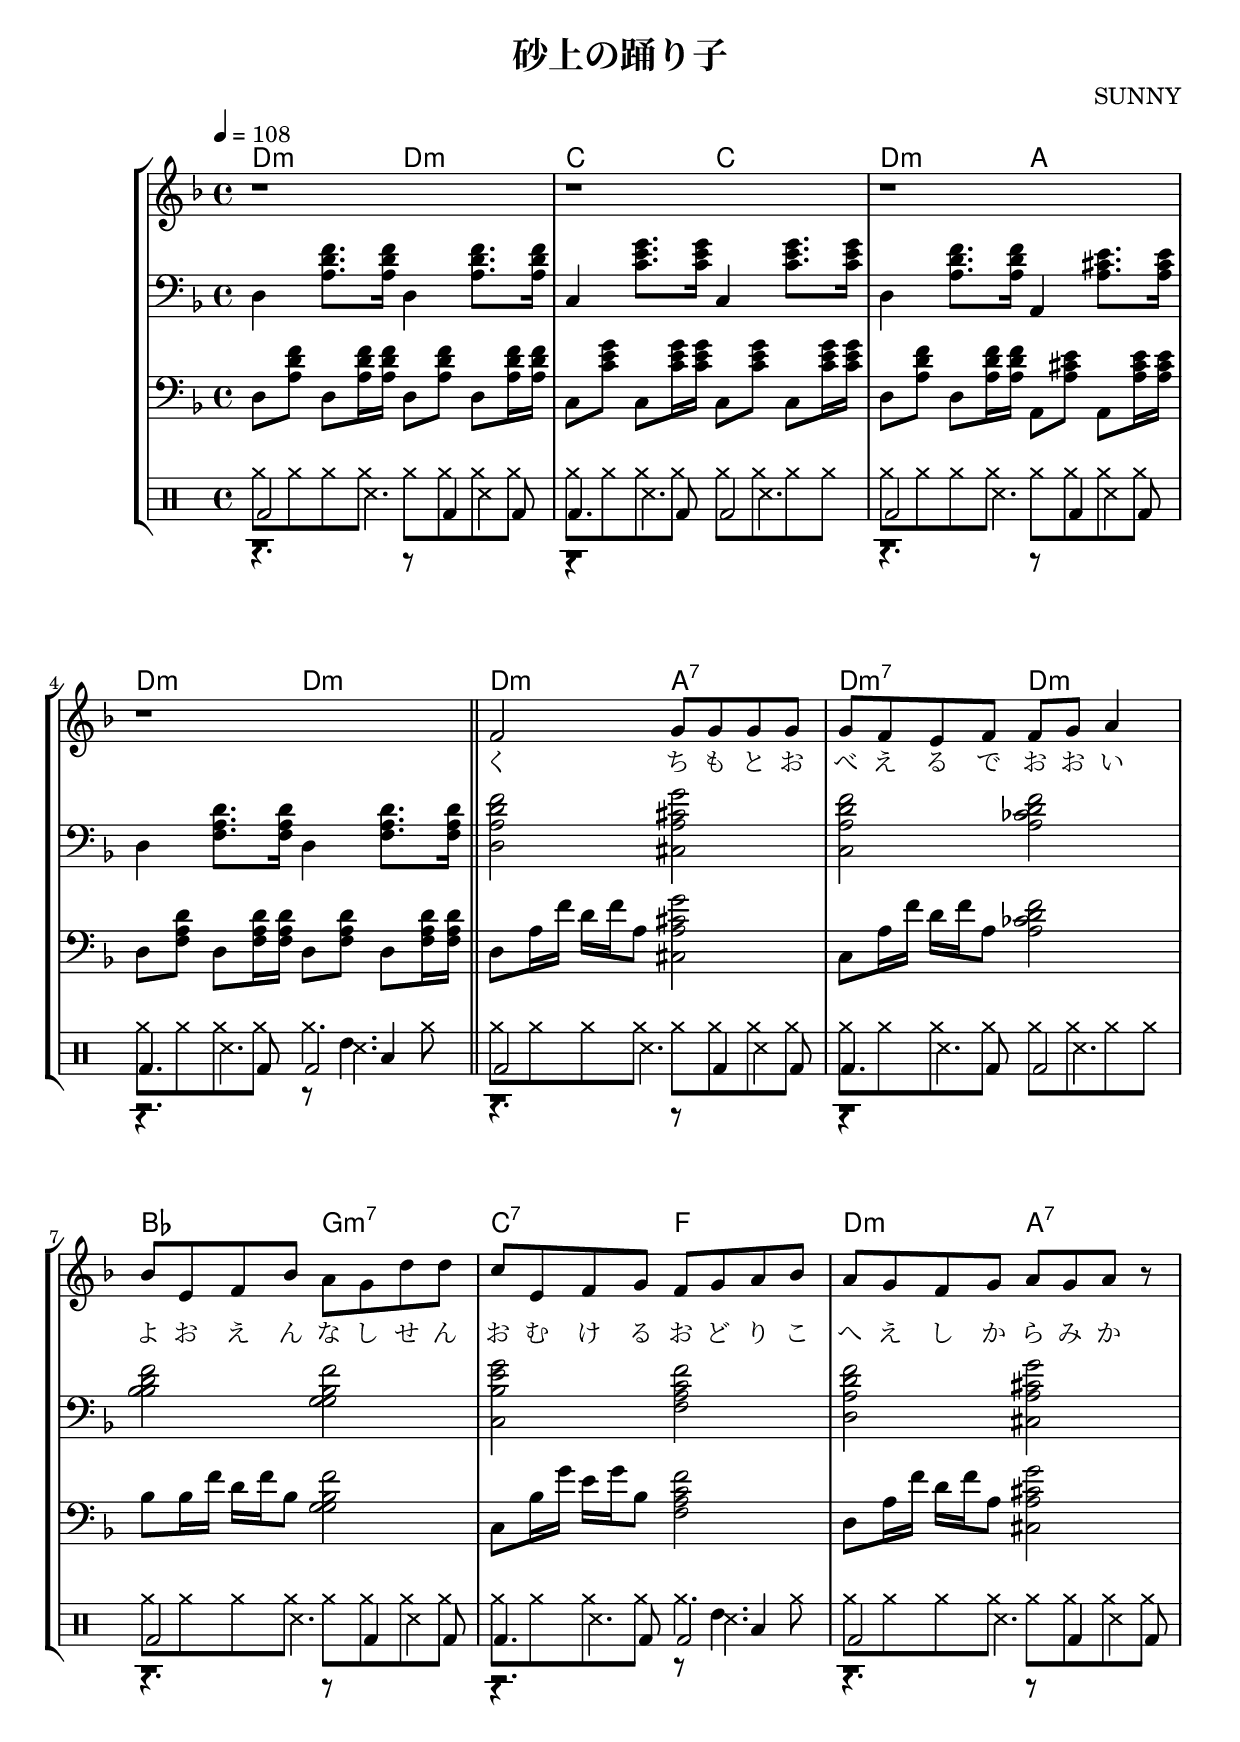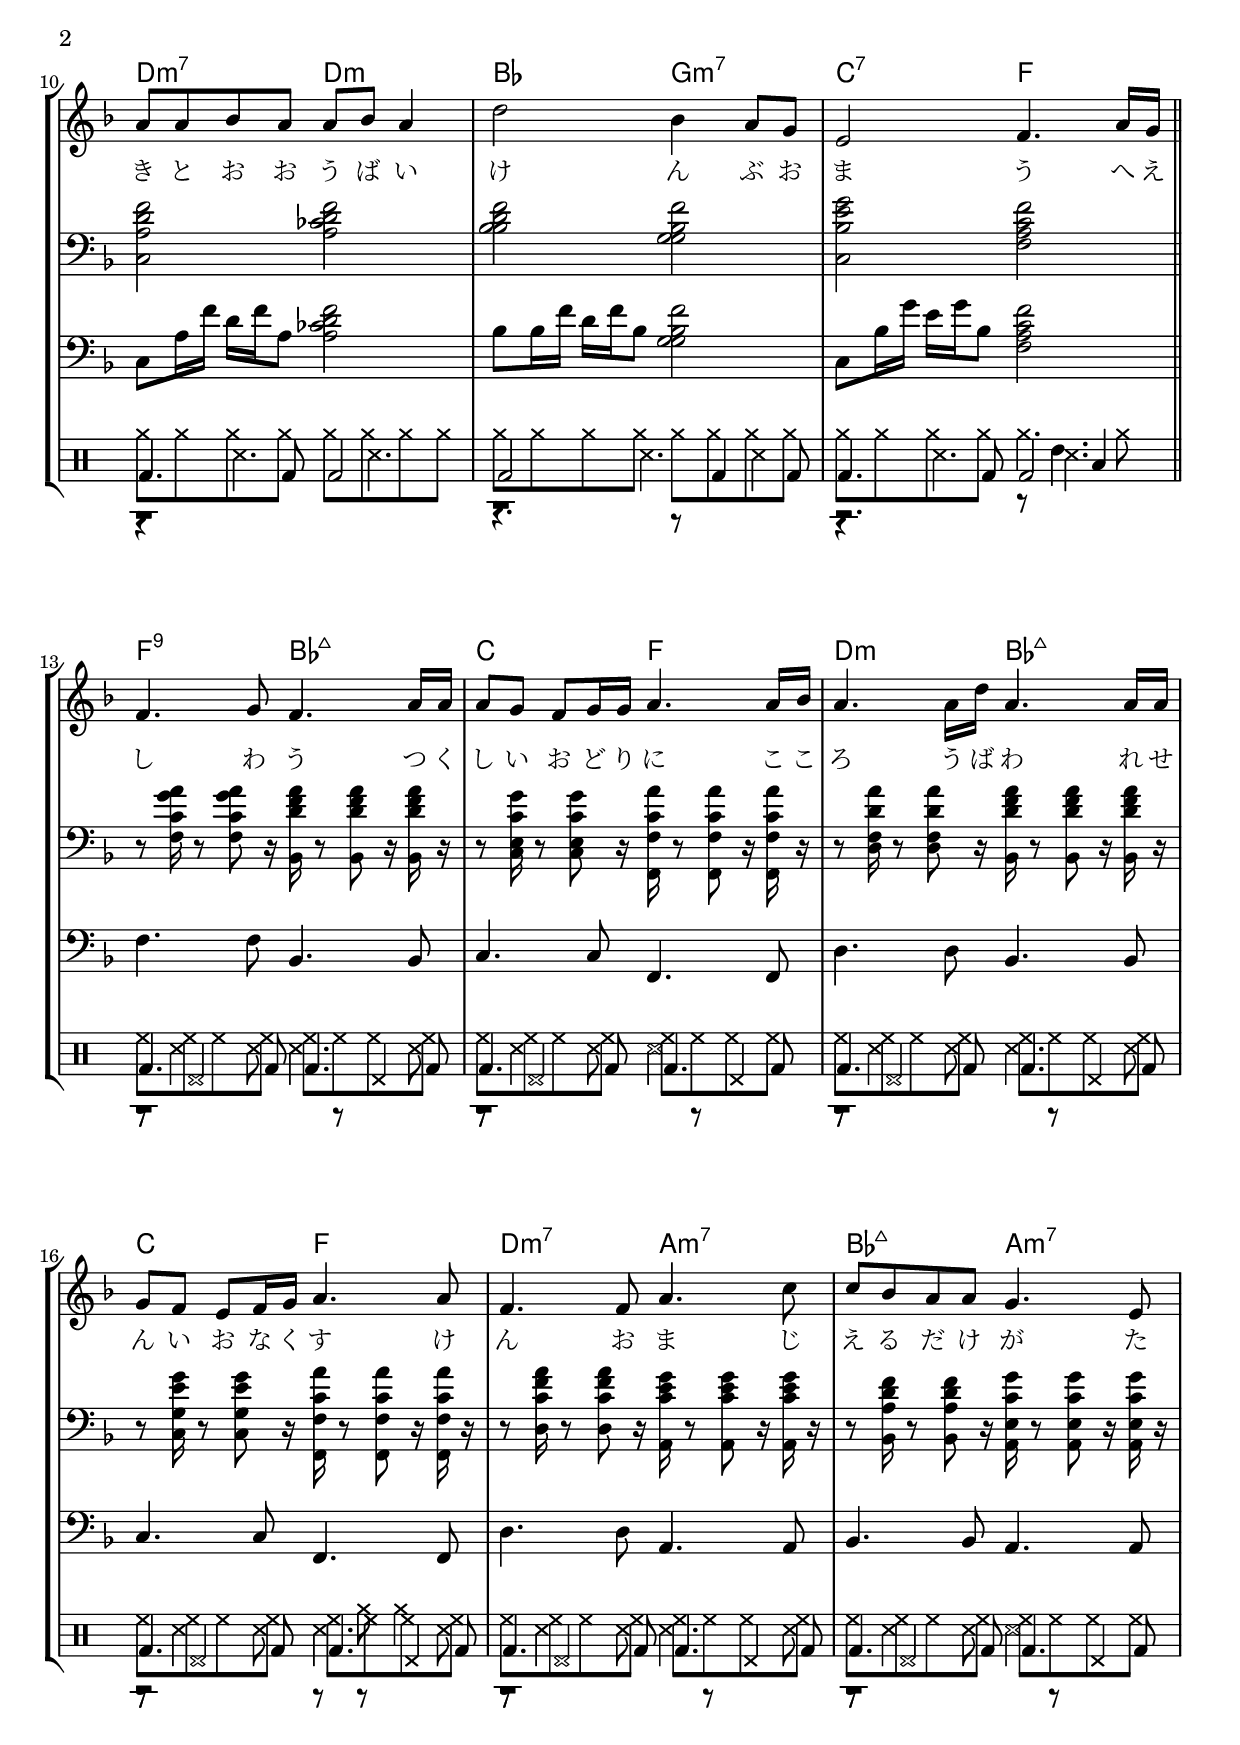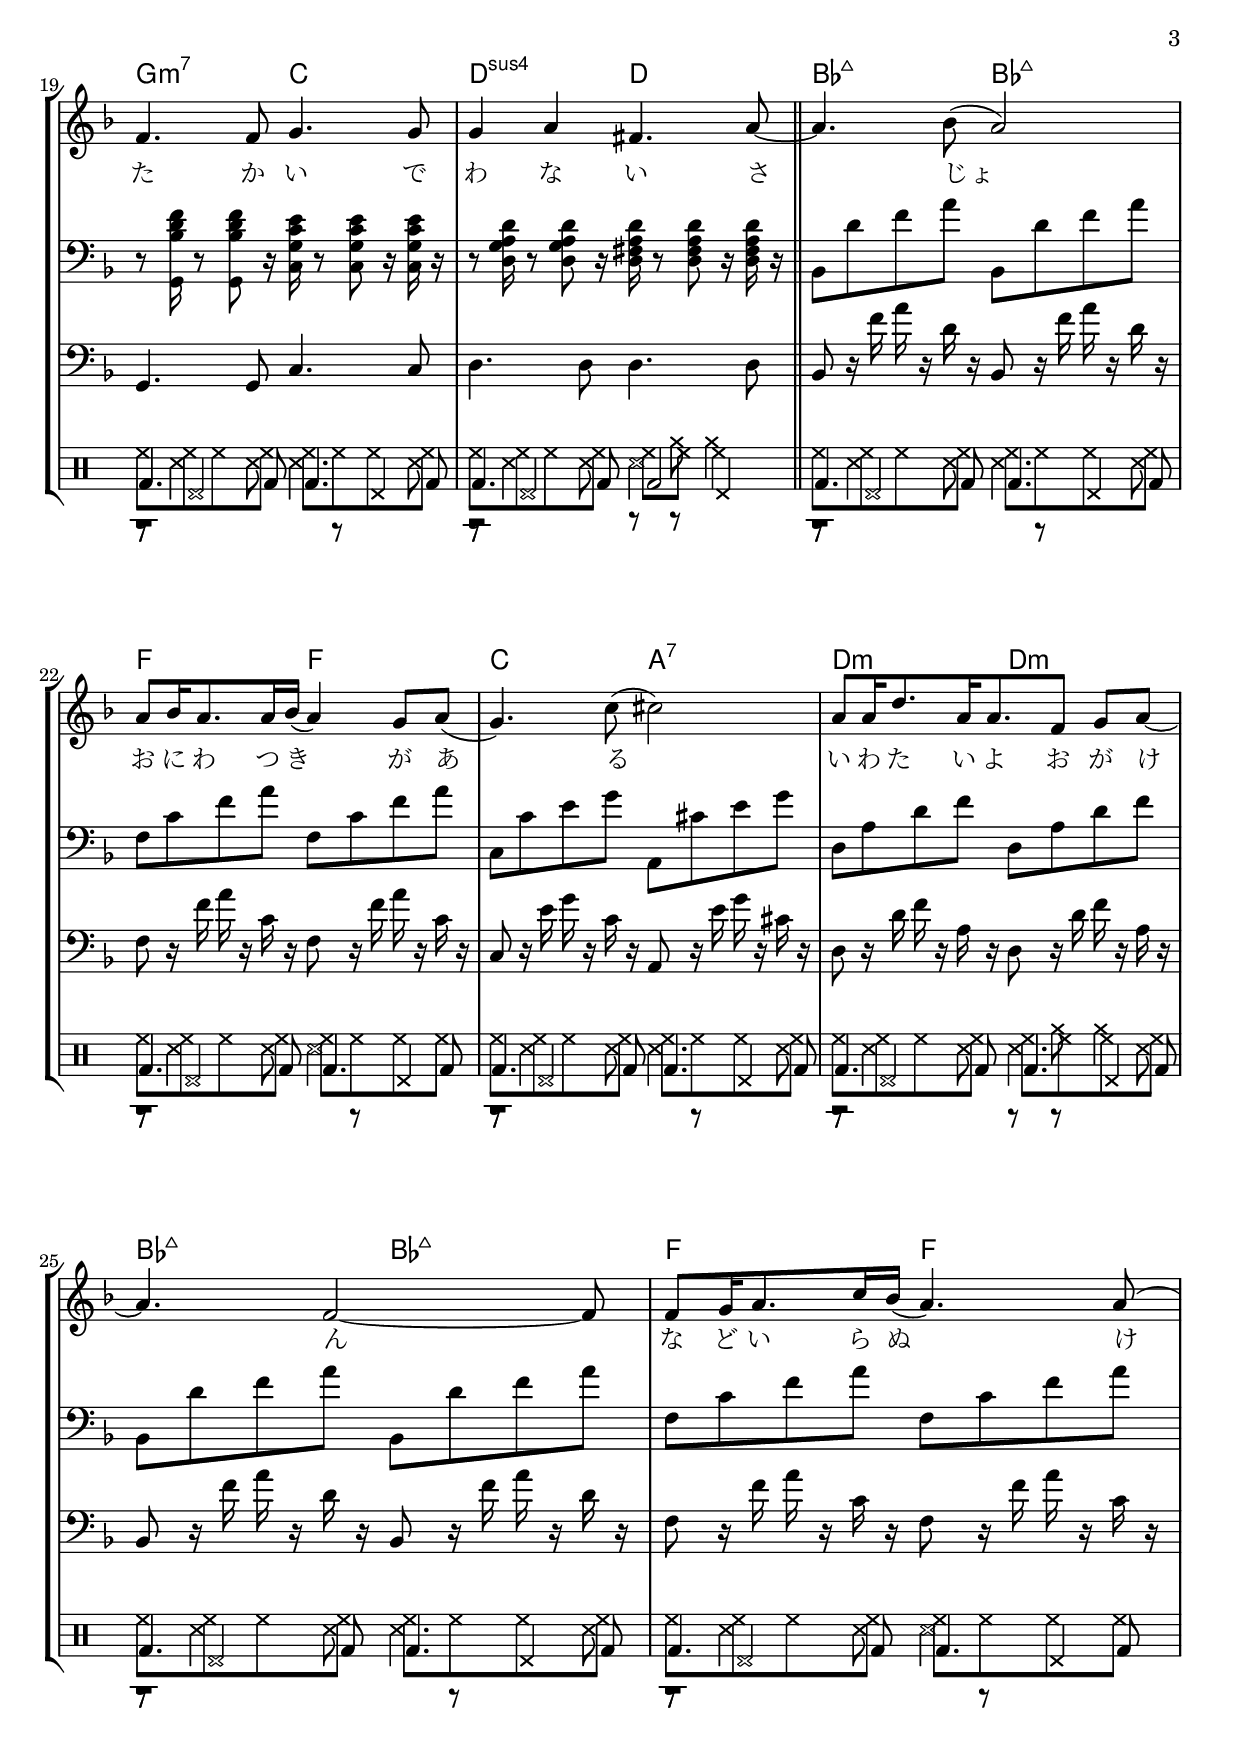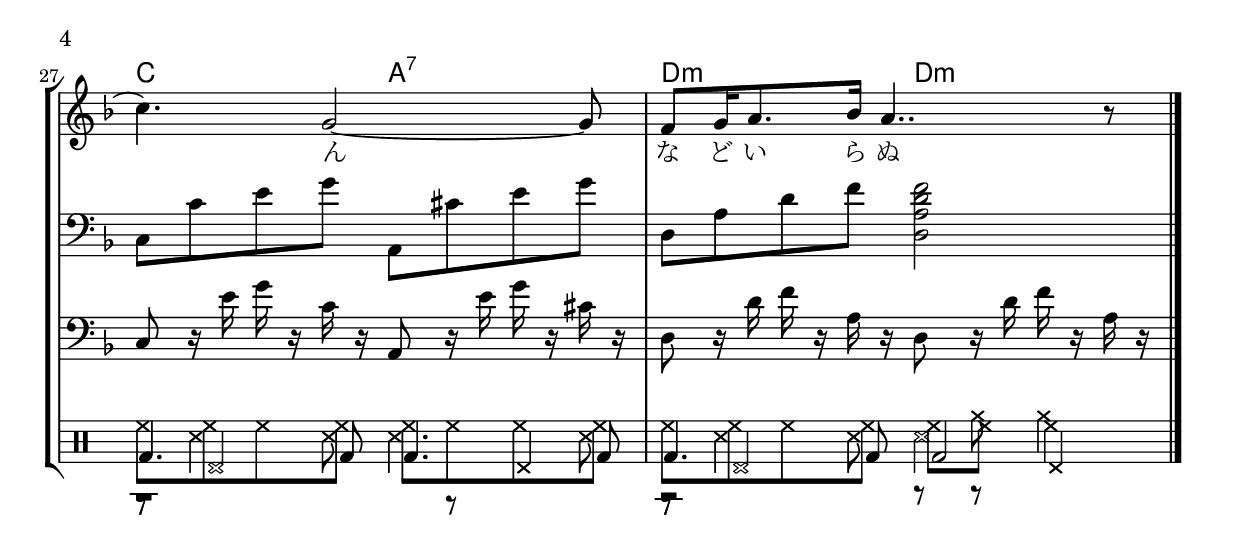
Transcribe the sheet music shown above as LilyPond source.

\version "2.12.1"

\header {
	title = \markup {砂上の踊り子}
	composer = \markup \center-column {SUNNY}
}

harmony = \chordmode {
	d2:m d:m c c d:m a d:m d:m 

	d:m a:7 d:min7 d:m bes g:min7 c:7 f d:m a:7 d:min7 d:m bes g:min7 c:7 f 

	f:9 bes:maj7 c f d:m bes:maj7 c f d:min7 a:min7 bes:maj7 a:min7 g:min7 c d:sus4 d 

	bes:maj7 bes:maj7 f f c a:7 d:m d:m bes:maj7 bes:maj7 f f c a:7 d:m d:m 
}

melody = {
	\key f \major
	\tempo 4 = 108
	r1 | r1 | r1 | r1   
	\set Staff.midiInstrument = #"fss0.34"
	 f'2  g'8  g'8  g'8  g'8 
	g'8  f'8  e'8  f'8  f'8  g'8  a'4 
	bes'8  e'8  f'8  bes'8  a'8  g'8  d''8  d''8 
	c''8  e'8  f'8  g'8  f'8  g'8  a'8  bes'8 
	a'8  g'8  f'8  g'8  a'8  g'8  a'8  r8 
	a'8  a'8  bes'8  a'8  a'8  bes'8  a'4 
	d''2  bes'4  a'8  g'8 
	e'2  f'4.  	\set Staff.midiInstrument = #"fss0.34"
	a'16  g'16 
	f'4.  g'8  f'4.  a'16  a'16 
	a'8  g'8  f'8  g'16  g'16  a'4.  a'16  bes'16 
	a'4.  a'16  d''16  a'4.  a'16  a'16 
	g'8  f'8  e'8  f'16  g'16  a'4.  a'8 
	f'4.  f'8  a'4.  c''8 
	c''8  bes'8  a'8  a'8  g'4.  e'8 
	f'4.  f'8  g'4.  g'8 
	g'4  a'4  fis'4.  	\set Staff.midiInstrument = #"fss0.34"
	a'8~ 
	a'4.  bes'8  (a'2) 
	a'8  bes'16  a'8.  a'16  bes'16  (a'4)  g'8  a'8 
	(g'4.)  c''8  (cis''2) 
	a'8  a'16  d''8.  a'16  a'8.  f'8  g'8  a'8~ 
	a'4.  f'2~f'8 
	f'8  g'16  a'8.  c''16  bes'16  (a'4.)  a'8 
	(c''4.)  g'2~g'8 
	f'8  g'16  a'8.  bes'16  a'4..  	r8 	\bar "|."
}

words = \lyricmode {
	
	く  ち  も  と  お  べ  え  る  で  お  お  い  よ  お  え  ん  な  し  せ  ん  お  む  け  る  お  ど  り  こ  へ  え  し  か  ら  み  か  き  と  お  お  う  ば  い  け  ん  ぶ  お  ま  う  
	へ  え  し  わ  う  つ  く  し  い  お  ど  り  に  こ  こ  ろ  う  ば  わ  れ  せ  ん  い  お  な  く  す  け  ん  お  ま  じ  え  る  だ  け  が  た  た  か  い  で  わ  な  い  
	さ  じょ  お  に  わ  つ  き  が  あ  る  い  わ  た  い  よ  お  が  け  ん  な  ど  い  ら  ぬ  け  ん  な  ど  い  ら  ぬ  
}

tempochange = {
	\tempo 4 = 108
	r1 | r1 | r1 | r1 \bar "||"
	\tempo 4 = 108
	r1 | r1 | r1 | r1 | r1 | r1 | r1 | r1 \bar "||"
	\tempo 4 = 108
	r1 | r1 | r1 | r1 | r1 | r1 | r1 | r1 \bar "||"
	\tempo 4 = 108
	r1 | r1 | r1 | r1 | r1 | r1 | r1 | r1 \bar "|."
}

mainacc = {
	\clef bass
	\set Staff.midiInstrument = #"Piccolo"
	\key f \major
	\tempo 4 = 108
	d4 <a d' f'>8. <a d' f'>16
	d4 <a d' f'>8. <a d' f'>16
	c4 <c' e' g'>8. <c' e' g'>16
	c4 <c' e' g'>8. <c' e' g'>16
	d4 <a d' f'>8. <a d' f'>16
	a,4 <a cis' e'>8. <a cis' e'>16
	d4 <f a d'>8. <f a d'>16
	d4 <f a d'>8. <f a d'>16
	\bar "||"

	\set Staff.midiInstrument = #"Synth Voice"
	<d a d' f'>2
	<cis a cis' g'>2
	<c a d' f'>2
	<ces' a d' f'>2
	<bes bes d' f'>2
	<g g bes f'>2
	<c bes e' g'>2
	<f a c' f'>2
	<d a d' f'>2
	<cis a cis' g'>2
	<c a d' f'>2
	<ces' a d' f'>2
	<bes bes d' f'>2
	<g g bes f'>2
	<c bes e' g'>2
	<f a c' f'>2
	\bar "||"

	\set Staff.midiInstrument = #"FX 4 (atmosphere)"
	r8 <f c' g' a'>16 r8 <f c' g' a'>8 r16
	<bes, d' f' a'>16 r8      <bes, d' f' a'>8 r16 <bes, d' f' a'>16 r16
	r8 <c e c' g'>16 r8 <c e c' g'>8 r16
	<f, f c' a'>16 r8      <f, f c' a'>8 r16 <f, f c' a'>16 r16
	r8 <d f d' a'>16 r8 <d f d' a'>8 r16
	<bes, d' f' a'>16 r8      <bes, d' f' a'>8 r16 <bes, d' f' a'>16 r16
	r8 <c g e' g'>16 r8 <c g e' g'>8 r16
	<f, f c' a'>16 r8      <f, f c' a'>8 r16 <f, f c' a'>16 r16
	r8 <d c' f' a'>16 r8 <d c' f' a'>8 r16
	<a, c' e' g'>16 r8      <a, c' e' g'>8 r16 <a, c' e' g'>16 r16
	r8 <bes, a d' f'>16 r8 <bes, a d' f'>8 r16
	<a, e c' g'>16 r8      <a, e c' g'>8 r16 <a, e c' g'>16 r16
	r8 <g, bes d' f'>16 r8 <g, bes d' f'>8 r16
	<c g c' e'>16 r8      <c g c' e'>8 r16 <c g c' e'>16 r16
	r8 <d g a d'>16 r8 <d g a d'>8 r16
	<d fis a d'>16 r8      <d fis a d'>8 r16 <d fis a d'>16 r16
	\bar "||"

	\set Staff.midiInstrument = #"Acoustic grand"
	bes,8 d'8 f'8 a'8
	bes,8 d'8 f'8 a'8
	f8 c'8 f'8 a'8
	f8 c'8 f'8 a'8
	c8 c'8 e'8 g'8
	a,8 cis'8 e'8 g'8
	d8 a8 d'8 f'8
	d8 a8 d'8 f'8
	bes,8 d'8 f'8 a'8
	bes,8 d'8 f'8 a'8
	f8 c'8 f'8 a'8
	f8 c'8 f'8 a'8
	c8 c'8 e'8 g'8
	a,8 cis'8 e'8 g'8
	d8 a8 d'8 f'8
	<d a d' f'>2
	\bar "|."
}

subacc = {
	\clef bass
	\set Staff.midiInstrument = #"FX 6 (goblins)"
	\key f \major
	\tempo 4 = 108
	d8 <a d' f'> d <a d' f'>16 <a d' f'>
	d8 <a d' f'> d <a d' f'>16 <a d' f'>
	c8 <c' e' g'> c <c' e' g'>16 <c' e' g'>
	c8 <c' e' g'> c <c' e' g'>16 <c' e' g'>
	d8 <a d' f'> d <a d' f'>16 <a d' f'>
	a,8 <a cis' e'> a, <a cis' e'>16 <a cis' e'>
	d8 <f a d'> d <f a d'>16 <f a d'>
	d8 <f a d'> d <f a d'>16 <f a d'>
	\bar "||"

	\set Staff.midiInstrument = #"Shanai"
	d8 a16 f' d' f' a8
	<cis a cis' g'>2
	c8 a16 f' d' f' a8
	<ces' a d' f'>2
	bes8 bes16 f' d' f' bes8
	<g g bes f'>2
	c8 bes16 g' e' g' bes8
	<f a c' f'>2
	d8 a16 f' d' f' a8
	<cis a cis' g'>2
	c8 a16 f' d' f' a8
	<ces' a d' f'>2
	bes8 bes16 f' d' f' bes8
	<g g bes f'>2
	c8 bes16 g' e' g' bes8
	<f a c' f'>2
	\bar "||"

	\set Staff.midiInstrument = #"Sitar"
	f4.f8
	bes,4.bes,8
	c4.c8
	f,4.f,8
	d4.d8
	bes,4.bes,8
	c4.c8
	f,4.f,8
	d4.d8
	a,4.a,8
	bes,4.bes,8
	a,4.a,8
	g,4.g,8
	c4.c8
	d4.d8
	d4.d8
	\bar "||"

	\set Staff.midiInstrument = #"Banjo"
	bes,8r16f'16a'16r16d'16r16
	bes,8r16f'16a'16r16d'16r16
	f8r16f'16a'16r16c'16r16
	f8r16f'16a'16r16c'16r16
	c8r16e'16g'16r16c'16r16
	a,8r16e'16g'16r16cis'16r16
	d8r16d'16f'16r16a16r16
	d8r16d'16f'16r16a16r16
	bes,8r16f'16a'16r16d'16r16
	bes,8r16f'16a'16r16d'16r16
	f8r16f'16a'16r16c'16r16
	f8r16f'16a'16r16c'16r16
	c8r16e'16g'16r16c'16r16
	a,8r16e'16g'16r16cis'16r16
	d8r16d'16f'16r16a16r16
	d8r16d'16f'16r16a16r16
	\bar "|."
}

percA = {
	\drummode {
	bd2 r8 bd4 bd8  |bd4. bd8 bd2  |bd2 r8 bd4 bd8  |bd4. bd8 bd2  \bar "||"
	bd2 r8 bd4 bd8  |bd4. bd8 bd2  |bd2 r8 bd4 bd8  |bd4. bd8 bd2  |bd2 r8 bd4 bd8  |bd4. bd8 bd2  |bd2 r8 bd4 bd8  |bd4. bd8 bd2  \bar "||"
	hh8 hh8 hh8 hh8 hh8 hh8 hh8 hh8  |hh8 hh8 hh8 hh8 hh8 hh8 hh8 hh8  |hh8 hh8 hh8 hh8 hh8 hh8 hh8 hh8  |hh8 hh8 hh8 hh8 hh8 hh8 hh8 hh8  |hh8 hh8 hh8 hh8 hh8 hh8 hh8 hh8  |hh8 hh8 hh8 hh8 hh8 hh8 hh8 hh8  |hh8 hh8 hh8 hh8 hh8 hh8 hh8 hh8  |hh8 hh8 hh8 hh8 hh8 hh8 hh4  \bar "||"
	hh8 hh8 hh8 hh8 hh8 hh8 hh8 hh8  |hh8 hh8 hh8 hh8 hh8 hh8 hh8 hh8  |hh8 hh8 hh8 hh8 hh8 hh8 hh8 hh8  |hh8 hh8 hh8 hh8 hh8 hh8 hh8 hh8  |hh8 hh8 hh8 hh8 hh8 hh8 hh8 hh8  |hh8 hh8 hh8 hh8 hh8 hh8 hh8 hh8  |hh8 hh8 hh8 hh8 hh8 hh8 hh8 hh8  |hh8 hh8 hh8 hh8 hh8 hh8 hh4  \bar "|."
	}
}

percB = {
	\drummode {
	r4. ss4. ss4  |r4 ss4. ss4.  |r4. ss4. ss4  |r4 ss4. ss4.  \bar "||"
	r4. ss4. ss4  |r4 ss4. ss4.  |r4. ss4. ss4  |r4 ss4. ss4.  |r4. ss4. ss4  |r4 ss4. ss4.  |r4. ss4. ss4  |r4 ss4. ss4.  \bar "||"
	bd4. bd8 bd4. bd8  |bd4. bd8 bd4. bd8  |bd4. bd8 bd4. bd8  |bd4. bd8 bd4. bd8  |bd4. bd8 bd4. bd8  |bd4. bd8 bd4. bd8  |bd4. bd8 bd4. bd8  |bd4. bd8 bd2  \bar "||"
	bd4. bd8 bd4. bd8  |bd4. bd8 bd4. bd8  |bd4. bd8 bd4. bd8  |bd4. bd8 bd4. bd8  |bd4. bd8 bd4. bd8  |bd4. bd8 bd4. bd8  |bd4. bd8 bd4. bd8  |bd4. bd8 bd2  \bar "|."
	}
}

percC = {
	\drummode {
	cymr8 cymr8 cymr8 cymr8 cymr8 cymr8 cymr8 cymr8  |cymr8 cymr8 cymr8 cymr8 cymr8 cymr8 cymr8 cymr8  |cymr8 cymr8 cymr8 cymr8 cymr8 cymr8 cymr8 cymr8  |cymr8 cymr8 cymr8 cymr8 cymr4. cymr8  \bar "||"
	cymr8 cymr8 cymr8 cymr8 cymr8 cymr8 cymr8 cymr8  |cymr8 cymr8 cymr8 cymr8 cymr8 cymr8 cymr8 cymr8  |cymr8 cymr8 cymr8 cymr8 cymr8 cymr8 cymr8 cymr8  |cymr8 cymr8 cymr8 cymr8 cymr4. cymr8  |cymr8 cymr8 cymr8 cymr8 cymr8 cymr8 cymr8 cymr8  |cymr8 cymr8 cymr8 cymr8 cymr8 cymr8 cymr8 cymr8  |cymr8 cymr8 cymr8 cymr8 cymr8 cymr8 cymr8 cymr8  |cymr8 cymr8 cymr8 cymr8 cymr4. cymr8  \bar "||"
	r8 ss4 ss8 ss4. ss8  |r8 ss4 ss8 ss2  |r8 ss4 ss8 ss4. ss8  |r8 ss4 ss8 ss4. ss8  |r8 ss4 ss8 ss4. ss8  |r8 ss4 ss8 ss2  |r8 ss4 ss8 ss4. ss8  |r8 ss4 ss8 ss2  \bar "||"
	r8 ss4 ss8 ss4. ss8  |r8 ss4 ss8 ss2  |r8 ss4 ss8 ss4. ss8  |r8 ss4 ss8 ss4. ss8  |r8 ss4 ss8 ss4. ss8  |r8 ss4 ss8 ss2  |r8 ss4 ss8 ss4. ss8  |r8 ss4 ss8 ss2  \bar "|."
	}
}

percD = {
	\drummode {
	r1 |r1 |r1 |r2. toml4  \bar "||"
	r1 |r1 |r1 |r2. toml4  |r1 |r1 |r1 |r2. toml4  \bar "||"
	r8 hhp2 r8 hhp4  |r8 hhp2 r8 hhp4  |r8 hhp2 r8 hhp4  |r8 hhp2 r8 hhp4  |r8 hhp2 r8 hhp4  |r8 hhp2 r8 hhp4  |r8 hhp2 r8 hhp4  |r8 hhp2 r8 hhp4  \bar "||"
	r8 hhp2 r8 hhp4  |r8 hhp2 r8 hhp4  |r8 hhp2 r8 hhp4  |r8 hhp2 r8 hhp4  |r8 hhp2 r8 hhp4  |r8 hhp2 r8 hhp4  |r8 hhp2 r8 hhp4  |r8 hhp2 r8 hhp4  \bar "|."
	}
}

percE = {
	\drummode {
	r1 |r1 |r1 |r2 r8 tommh4.  \bar "||"
	r1 |r1 |r1 |r2 r8 tommh4.  |r1 |r1 |r1 |r2 r8 tommh4.  \bar "||"
	r1  |r1  |r1  |r2 r8 cymr8 cymr4  |r1  |r1  |r1  |r2 r8 cymr8 cymr4  \bar "||"
	r1  |r1  |r1  |r2 r8 cymr8 cymr4  |r1  |r1  |r1  |r2 r8 cymr8 cymr4  \bar "|."
	}
}

\score {
	<<
		\new StaffGroup <<
			\new ChordNames {\harmony}
			\new Voice = "melody" {\melody}
			\new Lyrics \lyricsto "melody" \words
			\new Staff = "mainacc" {\mainacc}
			\new Staff = "subacc" {\subacc}
			\new DrumStaff <<
				\new DrumVoice {\percA}
				\new DrumVoice {\percB}
				\new DrumVoice {\percC}
				\new DrumVoice {\percD}
				\new DrumVoice {\percE}
			>>
		>>
	>>
	\layout { }
}
